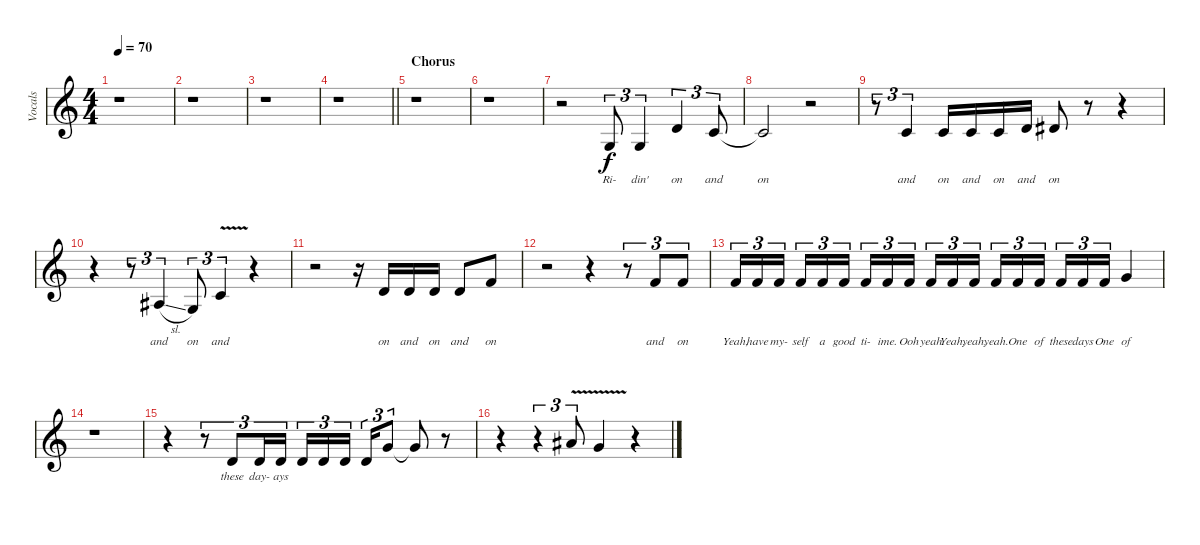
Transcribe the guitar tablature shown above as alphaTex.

\track ("Vocals" "Vocals") {instrument tenorsax}
\staff {score}
\tuning (E4 B3 G3 D3 A2 E2) {hide}
\ts (4 4)
\tempo 70
\clef g2
\ks c
r.1{dy mf} |
r.1 |
r.1 |
\barLineRight lightlight
r.1 |
\section ("" "Chorus")
r.1 |
r.1 |
r.2 0.3.8{tu (3 2) lyrics (0 "Ri-") lyrics (1 "") lyrics (2 "") lyrics (3 "") lyrics (4 "") dy f} 0.3.4{tu (3 2) lyrics (0 "din'") lyrics (1 "") lyrics (2 "") lyrics (3 "") lyrics (4 "")} 3.2.4{tu (3 2) lyrics (0 "on") lyrics (1 "") lyrics (2 "") lyrics (3 "") lyrics (4 "")} 1.2.8{tu (3 2) lyrics (0 "and") lyrics (1 "") lyrics (2 "") lyrics (3 "") lyrics (4 "") volume 1} |
1.2{t}.2{lyrics (0 "on") lyrics (1 "") lyrics (2 "") lyrics (3 "") lyrics (4 "")} r.2 |
r.8{tu (3 2) volume 11} 1.2.4{tu (3 2) lyrics (0 "and") lyrics (1 "") lyrics (2 "") lyrics (3 "") lyrics (4 "")} 1.2.16{lyrics (0 "on") lyrics (1 "") lyrics (2 "") lyrics (3 "") lyrics (4 "")} 1.2.16{lyrics (0 "and") lyrics (1 "") lyrics (2 "") lyrics (3 "") lyrics (4 "")} 1.2.16{lyrics (0 "on") lyrics (1 "") lyrics (2 "") lyrics (3 "") lyrics (4 "")} 3.2.16{lyrics (0 "and") lyrics (1 "") lyrics (2 "") lyrics (3 "") lyrics (4 "")} 4.2.8{lyrics (0 "on") lyrics (1 "") lyrics (2 "") lyrics (3 "") lyrics (4 "")} r.8 r.4 |
r.4{volume 13} r.8{tu (3 2)} 3.3{sl}.4{tu (3 2) lyrics (0 "and") lyrics (1 "") lyrics (2 "") lyrics (3 "") lyrics (4 "")} 0.3.8{tu (3 2) lyrics (0 "on") lyrics (1 "") lyrics (2 "") lyrics (3 "") lyrics (4 "")} 1.2{v}.4{tu (3 2) lyrics (0 "and") lyrics (1 "") lyrics (2 "") lyrics (3 "") lyrics (4 "")} r.4 |
r.2 r.16 3.2.16{lyrics (0 "on") lyrics (1 "") lyrics (2 "") lyrics (3 "") lyrics (4 "")} 3.2.16{lyrics (0 "and") lyrics (1 "") lyrics (2 "") lyrics (3 "") lyrics (4 "")} 3.2.16{lyrics (0 "on") lyrics (1 "") lyrics (2 "") lyrics (3 "") lyrics (4 "")} 3.2.8{lyrics (0 "and") lyrics (1 "") lyrics (2 "") lyrics (3 "") lyrics (4 "")} 1.1.8{lyrics (0 "on") lyrics (1 "") lyrics (2 "") lyrics (3 "") lyrics (4 "")} |
r.2 r.4 r.8{tu (3 2)} 1.1.8{tu (3 2) lyrics (0 "and") lyrics (1 "") lyrics (2 "") lyrics (3 "") lyrics (4 "")} 1.1.8{tu (3 2) lyrics (0 "on") lyrics (1 "") lyrics (2 "") lyrics (3 "") lyrics (4 "")} |
1.1.16{tu (3 2) lyrics (0 "Yeah,") lyrics (1 "") lyrics (2 "") lyrics (3 "") lyrics (4 "")} 1.1.16{tu (3 2) lyrics (0 "have") lyrics (1 "") lyrics (2 "") lyrics (3 "") lyrics (4 "")} 1.1.16{tu (3 2) lyrics (0 "my-") lyrics (1 "") lyrics (2 "") lyrics (3 "") lyrics (4 "") beam splitsecondary} 1.1.16{tu (3 2) lyrics (0 "self") lyrics (1 "") lyrics (2 "") lyrics (3 "") lyrics (4 "")} 1.1.16{tu (3 2) lyrics (0 "a") lyrics (1 "") lyrics (2 "") lyrics (3 "") lyrics (4 "")} 1.1.16{tu (3 2) lyrics (0 "good") lyrics (1 "") lyrics (2 "") lyrics (3 "") lyrics (4 "")} 1.1.16{tu (3 2) lyrics (0 "ti-") lyrics (1 "") lyrics (2 "") lyrics (3 "") lyrics (4 "")} 1.1.16{tu (3 2) lyrics (0 "ime.") lyrics (1 "") lyrics (2 "") lyrics (3 "") lyrics (4 "")} 1.1.16{tu (3 2) lyrics (0 "Ooh") lyrics (1 "") lyrics (2 "") lyrics (3 "") lyrics (4 "") beam splitsecondary} 1.1.16{tu (3 2) lyrics (0 "yeah") lyrics (1 "") lyrics (2 "") lyrics (3 "") lyrics (4 "")} 1.1.16{tu (3 2) lyrics (0 "Yeah,") lyrics (1 "") lyrics (2 "") lyrics (3 "") lyrics (4 "")} 1.1.16{tu (3 2) lyrics (0 "yeah,") lyrics (1 "") lyrics (2 "") lyrics (3 "") lyrics (4 "")} 1.1.16{tu (3 2) lyrics (0 "yeah.") lyrics (1 "") lyrics (2 "") lyrics (3 "") lyrics (4 "")} 1.1.16{tu (3 2) lyrics (0 "One") lyrics (1 "") lyrics (2 "") lyrics (3 "") lyrics (4 "")} 1.1.16{tu (3 2) lyrics (0 "of") lyrics (1 "") lyrics (2 "") lyrics (3 "") lyrics (4 "") beam splitsecondary} 1.1.16{tu (3 2) lyrics (0 "these") lyrics (1 "") lyrics (2 "") lyrics (3 "") lyrics (4 "")} 1.1.16{tu (3 2) lyrics (0 "days") lyrics (1 "") lyrics (2 "") lyrics (3 "") lyrics (4 "")} 1.1.16{tu (3 2) lyrics (0 "One") lyrics (1 "") lyrics (2 "") lyrics (3 "") lyrics (4 "")} 3.1.4{lyrics (0 "of") lyrics (1 "") lyrics (2 "") lyrics (3 "") lyrics (4 "")} |
r.1 |
r.4 r.8{tu (3 2)} 3.2.8{tu (3 2) lyrics (0 "these") lyrics (1 "") lyrics (2 "") lyrics (3 "") lyrics (4 "")} 7.3.16{tu (3 2) lyrics (0 "day-") lyrics (1 "") lyrics (2 "") lyrics (3 "") lyrics (4 "")} 3.2.16{tu (3 2) lyrics (0 "ays") lyrics (1 "") lyrics (2 "") lyrics (3 "") lyrics (4 "")} 3.2.16{tu (3 2)} 3.2.16{tu (3 2)} 3.2.16{tu (3 2) beam splitsecondary} 3.2.16{tu (3 2)} 3.1.8{tu (3 2)} 3.1{t}.8 r.8 |
r.4 r.4{tu (3 2)} 6.1{v}.8{tu (3 2)} 3.1{v}.4 r.4
